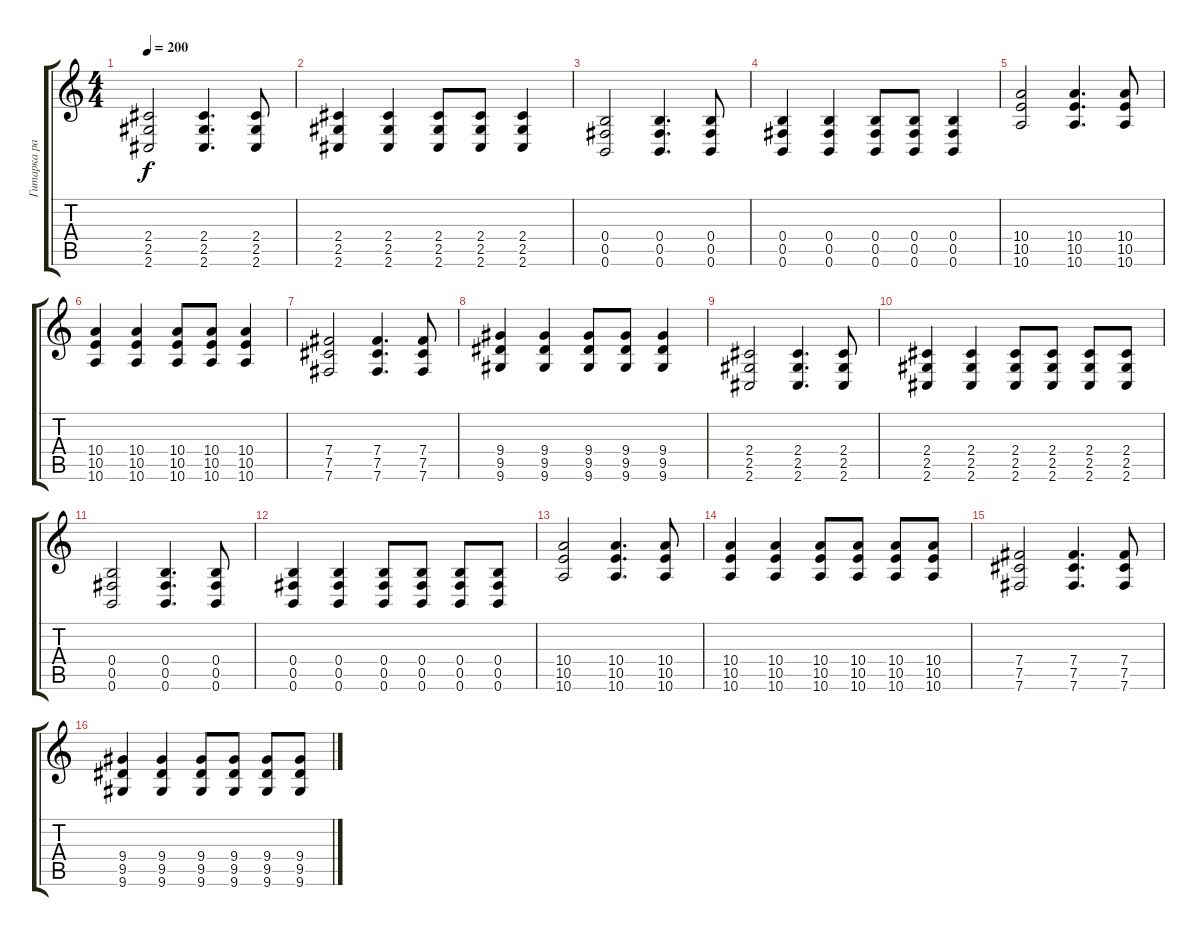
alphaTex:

\track ("Гитарка раз" "Гитарка ра") {instrument distortionguitar}
\staff {score tabs}
\tuning (Db4 Ab3 E3 B2 Gb2 B1) {hide}
\ts (4 4)
\tempo 200
\clef g2
\ks c
(2.4 2.5 2.6).2{dy f} (2.4 2.5 2.6).4{d} (2.4 2.5 2.6).8 |
(2.4 2.5 2.6).4 (2.4 2.5 2.6).4 (2.4 2.5 2.6).8 (2.4 2.5 2.6).8 (2.4 2.5 2.6).4 |
(0.4 0.5 0.6).2 (0.4 0.5 0.6).4{d} (0.4 0.5 0.6).8 |
(0.4 0.5 0.6).4 (0.4 0.5 0.6).4 (0.4 0.5 0.6).8 (0.4 0.5 0.6).8 (0.4 0.5 0.6).4 |
(10.4 10.5 10.6).2 (10.4 10.5 10.6).4{d} (10.4 10.5 10.6).8 |
(10.4 10.5 10.6).4 (10.4 10.5 10.6).4 (10.4 10.5 10.6).8 (10.4 10.5 10.6).8 (10.4 10.5 10.6).4 |
(7.4 7.5 7.6).2 (7.4 7.5 7.6).4{d} (7.4 7.5 7.6).8 |
(9.4 9.5 9.6).4 (9.4 9.5 9.6).4 (9.4 9.5 9.6).8 (9.4 9.5 9.6).8 (9.4 9.5 9.6).4 |
(2.4 2.5 2.6).2 (2.4 2.5 2.6).4{d} (2.4 2.5 2.6).8 |
(2.4 2.5 2.6).4 (2.4 2.5 2.6).4 (2.4 2.5 2.6).8 (2.4 2.5 2.6).8 (2.4 2.5 2.6).8 (2.4 2.5 2.6).8 |
(0.4 0.5 0.6).2 (0.4 0.5 0.6).4{d} (0.4 0.5 0.6).8 |
(0.4 0.5 0.6).4 (0.4 0.5 0.6).4 (0.4 0.5 0.6).8 (0.4 0.5 0.6).8 (0.4 0.5 0.6).8 (0.4 0.5 0.6).8 |
(10.4 10.5 10.6).2 (10.4 10.5 10.6).4{d} (10.4 10.5 10.6).8 |
(10.4 10.5 10.6).4 (10.4 10.5 10.6).4 (10.4 10.5 10.6).8 (10.4 10.5 10.6).8 (10.4 10.5 10.6).8 (10.4 10.5 10.6).8 |
(7.4 7.5 7.6).2 (7.4 7.5 7.6).4{d} (7.4 7.5 7.6).8 |
(9.4 9.5 9.6).4 (9.4 9.5 9.6).4 (9.4 9.5 9.6).8 (9.4 9.5 9.6).8 (9.4 9.5 9.6).8 (9.4 9.5 9.6).8
